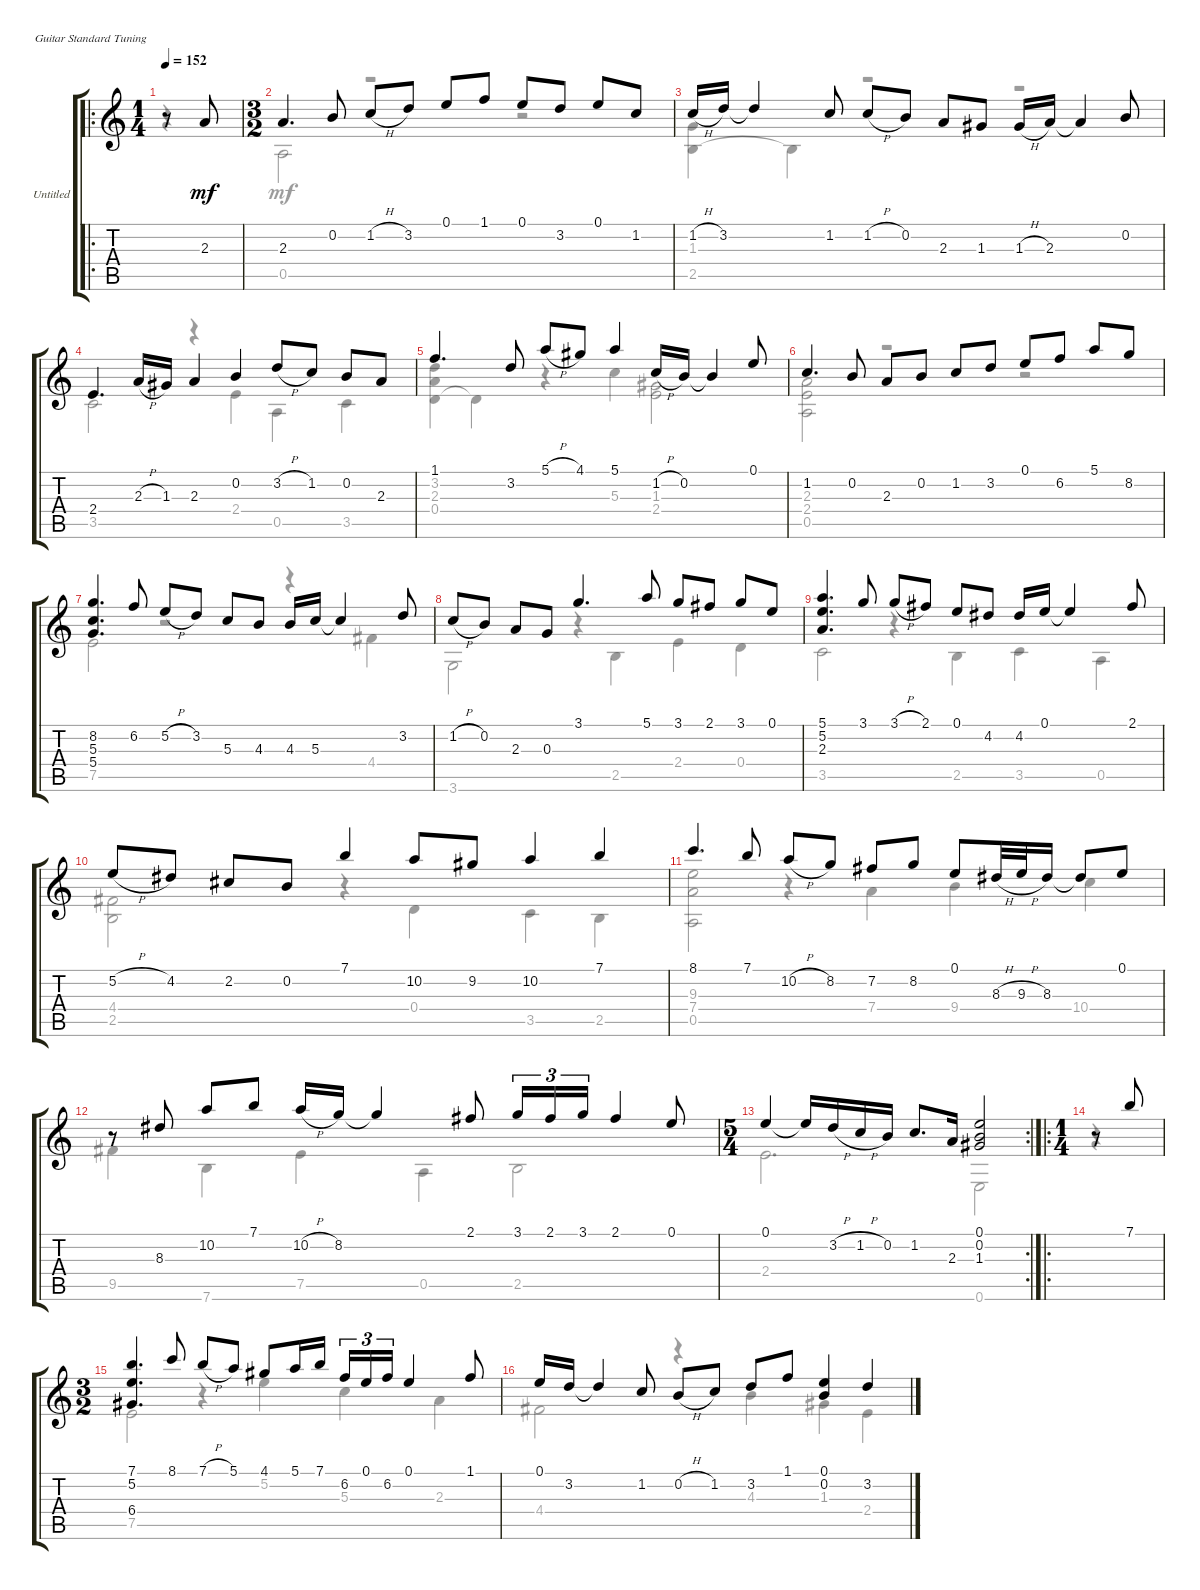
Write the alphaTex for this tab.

\bracketExtendMode groupsimilarinstruments
\firstSystemTrackNameOrientation horizontal
\otherSystemsTrackNameOrientation horizontal
\track ("Untitled" "Untitled") {instrument acousticguitarnylon}
\staff {score tabs}
\tuning (E4 B3 G3 D3 A2 E2)
\voice
\ro
\ts (1 4)
\tempo 152
\clef g2
\ks c
r.8{dy mf instrument acousticguitarnylon} 2.3.8 |
\ts (3 2)
2.3.4{d} 0.2.8 1.2{h}.8 3.2.8 0.1.8 1.1.8 0.1.8 3.2.8 0.1.8 1.2.8 |
1.2{h}.16 3.2.16 3.2{t}.4 1.2.8 1.2{h}.8 0.2.8 2.3.8 1.3.8 1.3{h}.16 2.3.16 2.3{t}.4 0.2.8 |
2.4.4{d} 2.3{h}.16 1.3.16 2.3.4 0.2.4 3.2{h}.8 1.2.8 0.2.8 2.3.8 |
1.1.4{d} 3.2.8 5.1{h}.8 4.1.8 5.1.4 1.2{h}.16 0.2.16 0.2{t}.4 0.1.8 |
1.2.4{d} 0.2.8 2.3.8 0.2.8 1.2.8 3.2.8 0.1.8 6.2.8 5.1.8 8.2.8 |
(8.2 5.3 5.4).4{d} 6.2.8 5.2{h}.8 3.2.8 5.3.8 4.3.8 4.3.16 5.3.16 5.3{t}.4 3.2.8 |
1.2{h}.8 0.2.8 2.3.8 0.3.8 3.1.4{d} 5.1.8 3.1.8 2.1.8 3.1.8 0.1.8 |
(5.1 5.2 2.3).4{d} 3.1.8 3.1{h}.8 2.1.8 0.1.8 4.2.8 4.2.16 0.1.16 0.1{t}.4 2.1.8 |
5.2{h}.8 4.2.8 2.2.8 0.2.8 7.1.4 10.2.8 9.2.8 10.2.4 7.1.4 |
8.1.4{d} 7.1.8 10.2{h}.8 8.2.8 7.2.8 8.2.8 0.1.8 8.3{h}.32 9.3{h}.32 8.3.16 8.3{t}.8 0.1.8 |
r.8 8.3.8 10.2.8 7.1.8 10.2{h}.16 8.2.16 8.2{t}.4 2.1.8 3.1.16{tu (3 2)} 2.1.16{tu (3 2)} 3.1.16{tu (3 2)} 2.1.4 0.1.8 |
\rc 2
\ts (5 4)
0.1.4 0.1{t}.16 3.2{h}.16 1.2{h}.16 0.2.16 1.2.8{d} 2.3.16 (0.1 0.2 1.3).2 |
\ro
\ts (1 4)
r.8 7.1.8 |
\ts (3 2)
(7.1 5.2 6.4).4{d} 8.1.8 7.1{h}.8 5.1.8 4.1.8 5.1.16 7.1.16 6.2.16{tu (3 2)} 0.1.16{tu (3 2)} 6.2.16{tu (3 2)} 0.1.4 1.1.8 |
0.1.16 3.2.16 3.2{t}.4 1.2.8 0.2{h}.8 1.2.8 3.2.8 1.1.8 (0.1 0.2).4 3.2.4
\voice
\clef g2
\ottava regular
\simile none
\ks c
r.4{dy mf} |
0.5.2 r.2 r.2 |
(1.3 2.5).4 2.5{t}.4 r.2 r.2 |
3.5.2 r.4 2.4.4 0.5.4 3.5.4 |
(3.2 2.3 0.4).4 0.4{t}.4 r.4 5.3.4 (1.3 2.4).2 |
(2.3 2.4 0.5).2 r.2 r.2 |
7.5.2 r.2 r.4 4.4.4 |
3.6.2 r.4 2.5.4 2.4.4 0.4.4 |
3.5.2 r.4 2.5.4 3.5.4 0.5.4 |
(4.4 2.5).2 r.4 0.4.4 3.5.4 2.5.4 |
(9.3 7.4 0.5).2 r.4 7.4.4 9.4.4 10.4.4 |
9.5.4 7.6.4 7.5.4 0.5.4 2.5.2 |
2.4.2{d} 0.6.2 |
r.4 |
7.5.2 r.4 5.2.4 5.3.4 2.3.4 |
4.4.2 r.4 4.3.4 1.3.4 2.4.4
